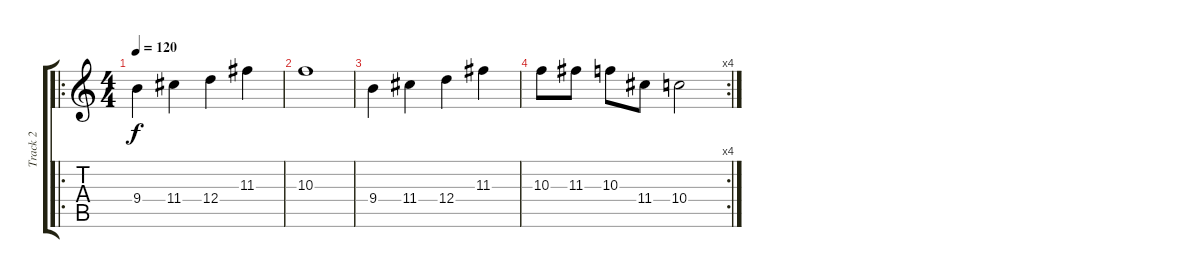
\track ("Track 2" "Track 2") {instrument overdrivenguitar}
\staff {score tabs}
\tuning (E4 B3 G3 D3 A2 D2) {hide}
\ro
\ts (4 4)
\tempo 120
\clef g2
\ks c
9.4.4{dy f} 11.4.4 12.4.4 11.3.4 |
10.3.1 |
9.4.4 11.4.4 12.4.4 11.3.4 |
\rc 4
10.3.8 11.3.8 10.3.8 11.4.8 10.4.2
